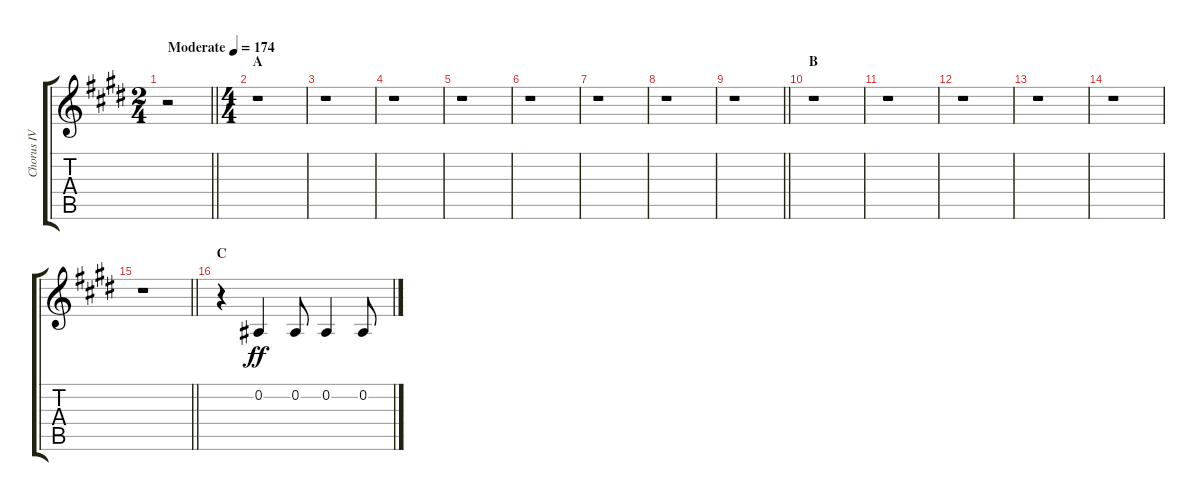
\track ("Chorus IV" "Chorus IV") {instrument voiceoohs}
\staff {score tabs}
\tuning (Eb4 Bb3 Gb3 Db3 Ab2 Eb2) {hide}
\ts (2 4)
\tempo (174 "Moderate")
\clef g2
\barLineRight lightlight
\ks e
r.2{dy ff instrument voiceoohs} |
\ts (4 4)
\section ("" "A")
r.1 |
r.1 |
r.1 |
r.1 |
r.1 |
r.1 |
r.1 |
\barLineRight lightlight
r.1 |
\section ("" "B")
r.1 |
r.1 |
r.1 |
r.1 |
r.1 |
\barLineRight lightlight
r.1 |
\section ("" "C")
r.4 0.2.4 0.2.8 0.2.4 0.2.8
